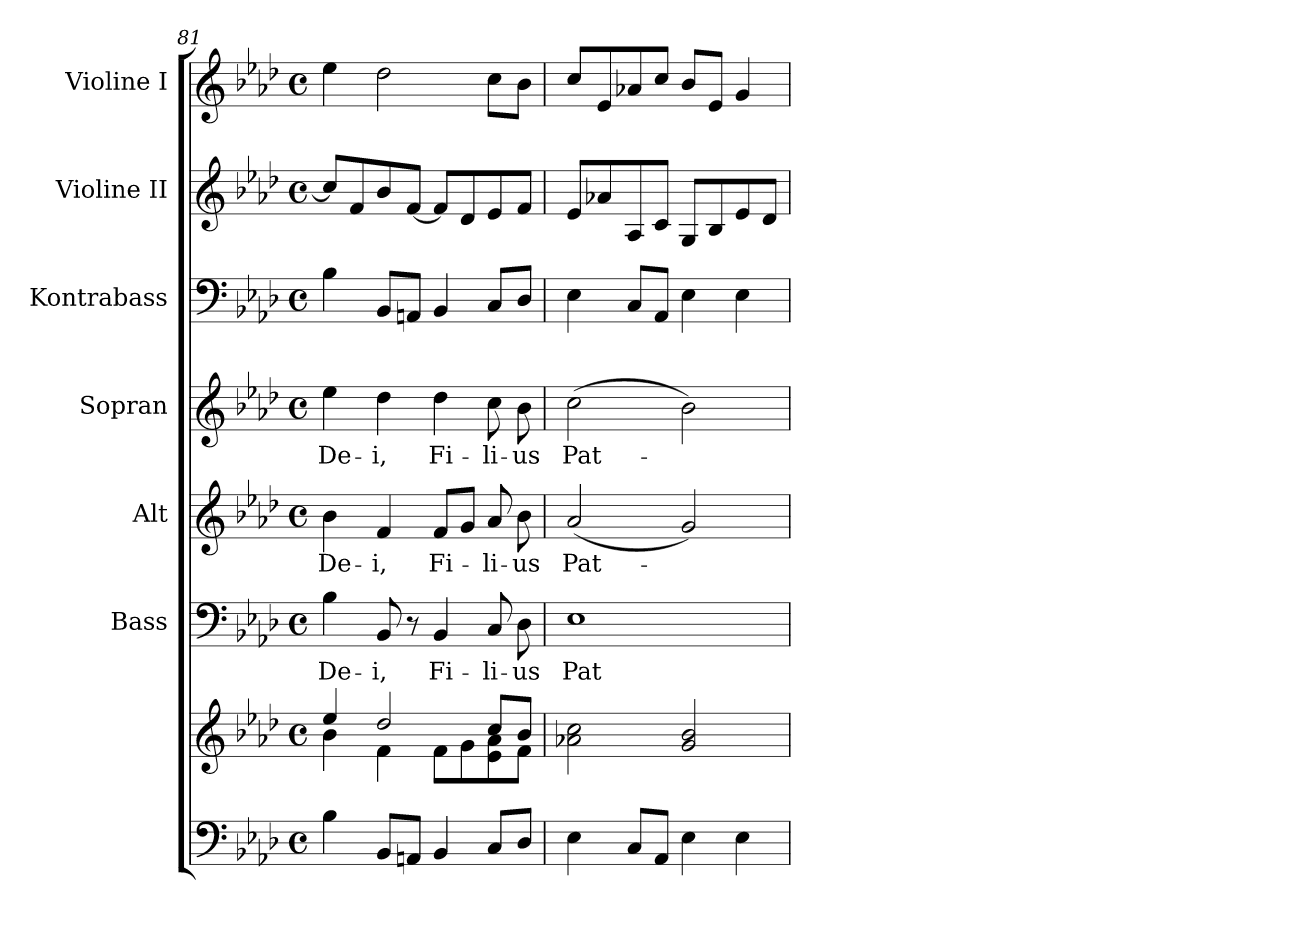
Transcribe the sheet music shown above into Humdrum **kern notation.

**kern	**kern	**kern	**text	**kern	**text	**kern	**text	**kern	**kern	**kern
*part7	*part7	*part6	*part6	*part5	*part5	*part4	*part4	*part3	*part2	*part1
*staff8	*staff7	*staff6	*staff6	*staff5	*staff5	*staff4	*staff4	*staff3	*staff2	*staff1
*	*	*I"Bass	*	*I"Alt	*	*I"Sopran	*	*I"Kontrabass	*I"Violine II	*I"Violine I
*	*	*I'B.	*	*I'A.	*	*I'S.	*	*I'Kb.	*I'Vl. II	*I'Vl. I
*clefF4	*clefG2	*clefF4	*	*clefG2	*	*clefG2	*	*clefF4	*clefG2	*clefG2
*	*	*	*	*	*	*	*	*ITrd7c12	*	*
*k[b-e-a-d-]	*k[b-e-a-d-]	*k[b-e-a-d-]	*	*k[b-e-a-d-]	*	*k[b-e-a-d-]	*	*k[b-e-a-d-]	*k[b-e-a-d-]	*k[b-e-a-d-]
*A-:	*A-:	*A-:	*	*A-:	*	*A-:	*	*A-:	*A-:	*A-:
*M4/4	*M4/4	*M4/4	*	*M4/4	*	*M4/4	*	*M4/4	*M4/4	*M4/4
*met(c)	*met(c)	*met(c)	*	*met(c)	*	*met(c)	*	*met(c)	*met(c)	*met(c)
=81	=81	=81	=81	=81	=81	=81	=81	=81	=81	=81
*	*^	*	*	*	*	*	*	*	*	*
!	!	!	!	!LO:LY:b	!	!LO:LY:b	!	!LO:LY:b	!	!	!
4B-\	4ee-/	4b-\	4B-\	De-	4b-\	De-	4ee-\	De-	4BB-\	8cc/L]	4ee-\
.	.	.	.	.	.	.	.	.	.	8f/	.
!	!	!	!	!LO:LY:b	!	!LO:LY:b	!	!LO:LY:b	!	!	!
8BB-/L	2dd-/	4f\	8BB-/	-i,	4f/	-i,	4dd-\	-i,	8BBB-/L	8b-/	2dd-\
8AAn/J	.	.	8r	.	.	.	.	.	8AAAn/J	[8f/J	.
!	!	!	!	!LO:LY:b	!	!LO:LY:b	!	!LO:LY:b	!	!	!
4BB-/	.	8f\L	4BB-/	Fi-	8f/L	Fi-	4dd-\	Fi-	4BBB-/	8f/L]	.
.	.	8g\	.	.	8g/J	.	.	.	.	8d-/	.
!	!	!	!	!LO:LY:b	!	!LO:LY:b	!	!LO:LY:b	!	!	!
8C/L	8cc/L	8e-\ 8a-\	8C/	-li-	8a-/	-li-	8cc\	-li-	8CC/L	8e-/	8cc\L
!	!	!	!	!LO:LY:b	!	!LO:LY:b	!	!LO:LY:b	!	!	!
8D-/J	8b-/J	8f\J	8D-\	-us	8b-\	-us	8b-\	-us	8DD-/J	8f/J	8b-\J
!!LO:PB:g=z
=82	=82	=82	=82	=82	=82	=82	=82	=82	=82	=82	=82
!	!	!	!	!LO:LY:b	!	!LO:LY:b	!	!LO:LY:b	!	!	!
*	*v	*v	*	*	*	*	*	*	*	*	*
4E-\	2a-X\ 2cc\	1E-	Pat-	(<2a-/	Pat-	(>2cc\	Pat-	4EE-\	8e-/L	8cc/L
.	.	.	.	.	.	.	.	.	8a-X/	8e-/
8C/L	.	.	.	.	.	.	.	8CC/L	8A-/	8a-X/
8AA-/J	.	.	.	.	.	.	.	8AAA-/J	8c/J	8cc/J
4E-\	2g/ 2b-/	.	.	2g/)	.	2b-\)	.	4EE-\	8G/L	8b-/L
.	.	.	.	.	.	.	.	.	8B-/	8e-/J
4E-\	.	.	.	.	.	.	.	4EE-\	8e-/	4g/
.	.	.	.	.	.	.	.	.	8d-/J	.
=	=	=	=	=	=	=	=	=	=	=
*-	*-	*-	*-	*-	*-	*-	*-	*-	*-	*-
